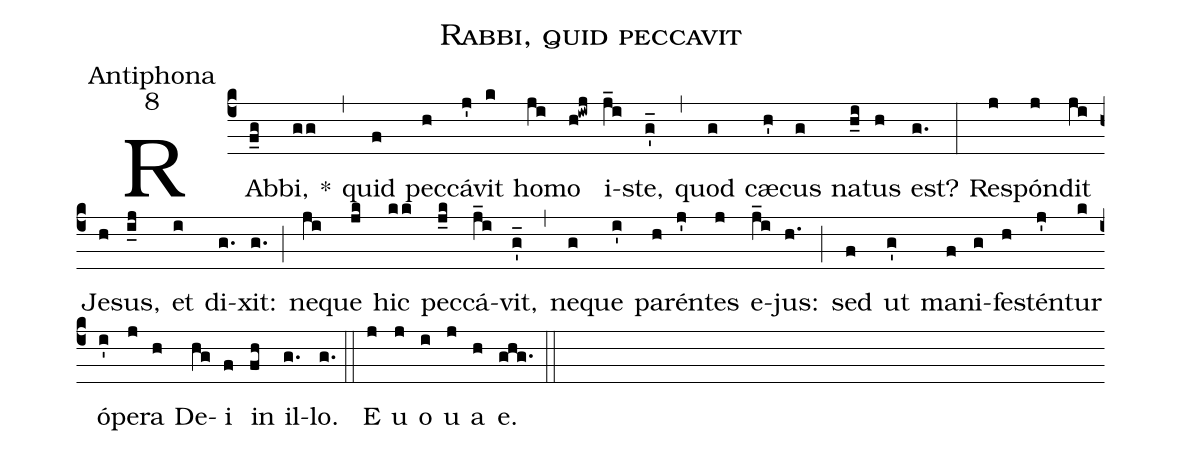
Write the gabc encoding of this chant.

name:Rabbi, quid peccavit;
office-part:Antiphona;
mode:8;
%%
(c4) RAb(f_g)bi,(gg) *(,) quid(f) pec(h)cá(j')vit(k) ho(ji)mo(h!iwj) i(j_i)ste,(g'_) (,) quod(g) cæ(h')cus(g) na(h_i)tus(h) est?(g.) (:) Re(j)spón(j)dit(ji) Je(h)sus,(i_j) et(i) di(g.)xit:(g.) (;) ne(ji)que(jk) hic(kk) pec(j_k)cá(j_i)vit,(g'_) (,) ne(g)que(i') pa(h)rén(j')tes(j) e(j_i)jus:(h.) (;) sed(f) ut(g') ma(f)ni(g)fe(h)stén(j')tur(k) ó(i')pe(j)ra(h) De(hg)i(f) in(fh) il(g.)lo.(g.) (::) E(j) u(j) o(i) u(j) a(h) e.(ghg.) (::)
